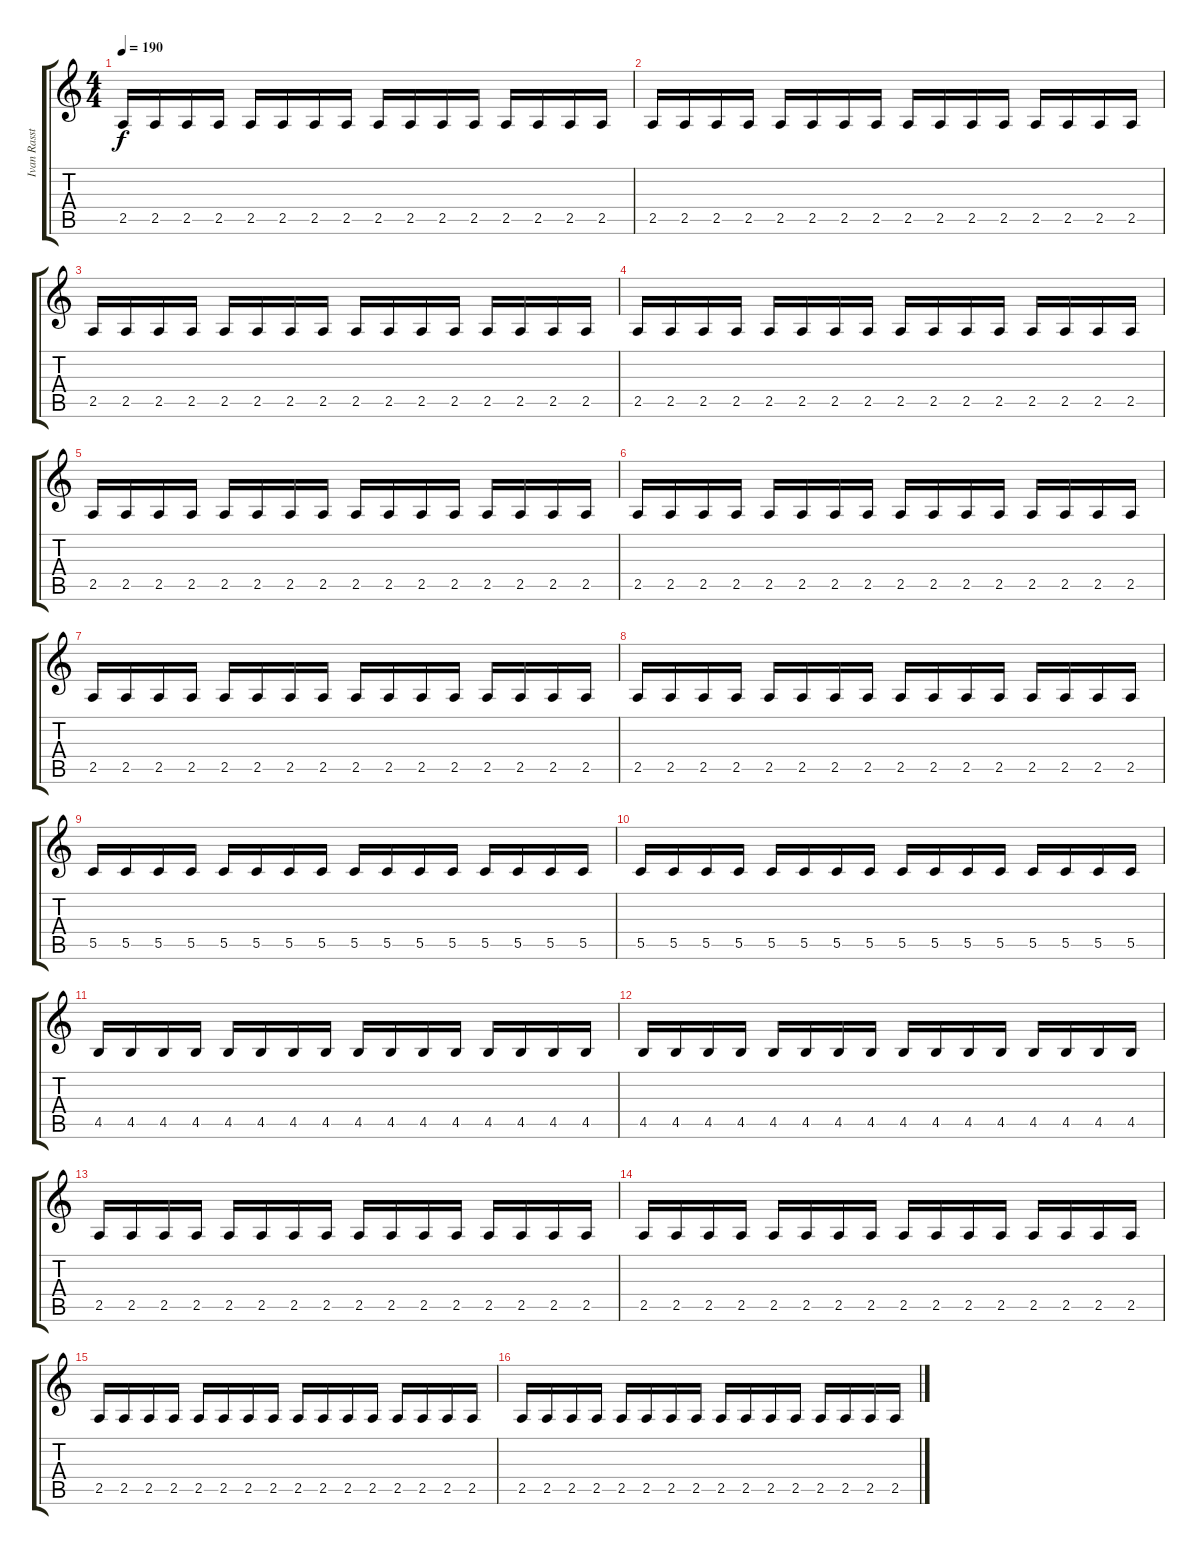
\track ("Ivan Rasstrigin" "Ivan Rasst") {instrument electricbassfinger}
\staff {score tabs}
\tuning (D4 A3 F3 C3 G2 D2) {hide}
\ts (4 4)
\tempo 190
\clef g2
\ks c
2.5.16{dy f} 2.5.16 2.5.16 2.5.16 2.5.16 2.5.16 2.5.16 2.5.16 2.5.16 2.5.16 2.5.16 2.5.16 2.5.16 2.5.16 2.5.16 2.5.16 |
2.5.16 2.5.16 2.5.16 2.5.16 2.5.16 2.5.16 2.5.16 2.5.16 2.5.16 2.5.16 2.5.16 2.5.16 2.5.16 2.5.16 2.5.16 2.5.16 |
2.5.16 2.5.16 2.5.16 2.5.16 2.5.16 2.5.16 2.5.16 2.5.16 2.5.16 2.5.16 2.5.16 2.5.16 2.5.16 2.5.16 2.5.16 2.5.16 |
2.5.16 2.5.16 2.5.16 2.5.16 2.5.16 2.5.16 2.5.16 2.5.16 2.5.16 2.5.16 2.5.16 2.5.16 2.5.16 2.5.16 2.5.16 2.5.16 |
2.5.16 2.5.16 2.5.16 2.5.16 2.5.16 2.5.16 2.5.16 2.5.16 2.5.16 2.5.16 2.5.16 2.5.16 2.5.16 2.5.16 2.5.16 2.5.16 |
2.5.16 2.5.16 2.5.16 2.5.16 2.5.16 2.5.16 2.5.16 2.5.16 2.5.16 2.5.16 2.5.16 2.5.16 2.5.16 2.5.16 2.5.16 2.5.16 |
2.5.16 2.5.16 2.5.16 2.5.16 2.5.16 2.5.16 2.5.16 2.5.16 2.5.16 2.5.16 2.5.16 2.5.16 2.5.16 2.5.16 2.5.16 2.5.16 |
2.5.16 2.5.16 2.5.16 2.5.16 2.5.16 2.5.16 2.5.16 2.5.16 2.5.16 2.5.16 2.5.16 2.5.16 2.5.16 2.5.16 2.5.16 2.5.16 |
5.5.16 5.5.16 5.5.16 5.5.16 5.5.16 5.5.16 5.5.16 5.5.16 5.5.16 5.5.16 5.5.16 5.5.16 5.5.16 5.5.16 5.5.16 5.5.16 |
5.5.16 5.5.16 5.5.16 5.5.16 5.5.16 5.5.16 5.5.16 5.5.16 5.5.16 5.5.16 5.5.16 5.5.16 5.5.16 5.5.16 5.5.16 5.5.16 |
4.5.16 4.5.16 4.5.16 4.5.16 4.5.16 4.5.16 4.5.16 4.5.16 4.5.16 4.5.16 4.5.16 4.5.16 4.5.16 4.5.16 4.5.16 4.5.16 |
4.5.16 4.5.16 4.5.16 4.5.16 4.5.16 4.5.16 4.5.16 4.5.16 4.5.16 4.5.16 4.5.16 4.5.16 4.5.16 4.5.16 4.5.16 4.5.16 |
2.5.16 2.5.16 2.5.16 2.5.16 2.5.16 2.5.16 2.5.16 2.5.16 2.5.16 2.5.16 2.5.16 2.5.16 2.5.16 2.5.16 2.5.16 2.5.16 |
2.5.16 2.5.16 2.5.16 2.5.16 2.5.16 2.5.16 2.5.16 2.5.16 2.5.16 2.5.16 2.5.16 2.5.16 2.5.16 2.5.16 2.5.16 2.5.16 |
2.5.16 2.5.16 2.5.16 2.5.16 2.5.16 2.5.16 2.5.16 2.5.16 2.5.16 2.5.16 2.5.16 2.5.16 2.5.16 2.5.16 2.5.16 2.5.16 |
2.5.16 2.5.16 2.5.16 2.5.16 2.5.16 2.5.16 2.5.16 2.5.16 2.5.16 2.5.16 2.5.16 2.5.16 2.5.16 2.5.16 2.5.16 2.5.16
